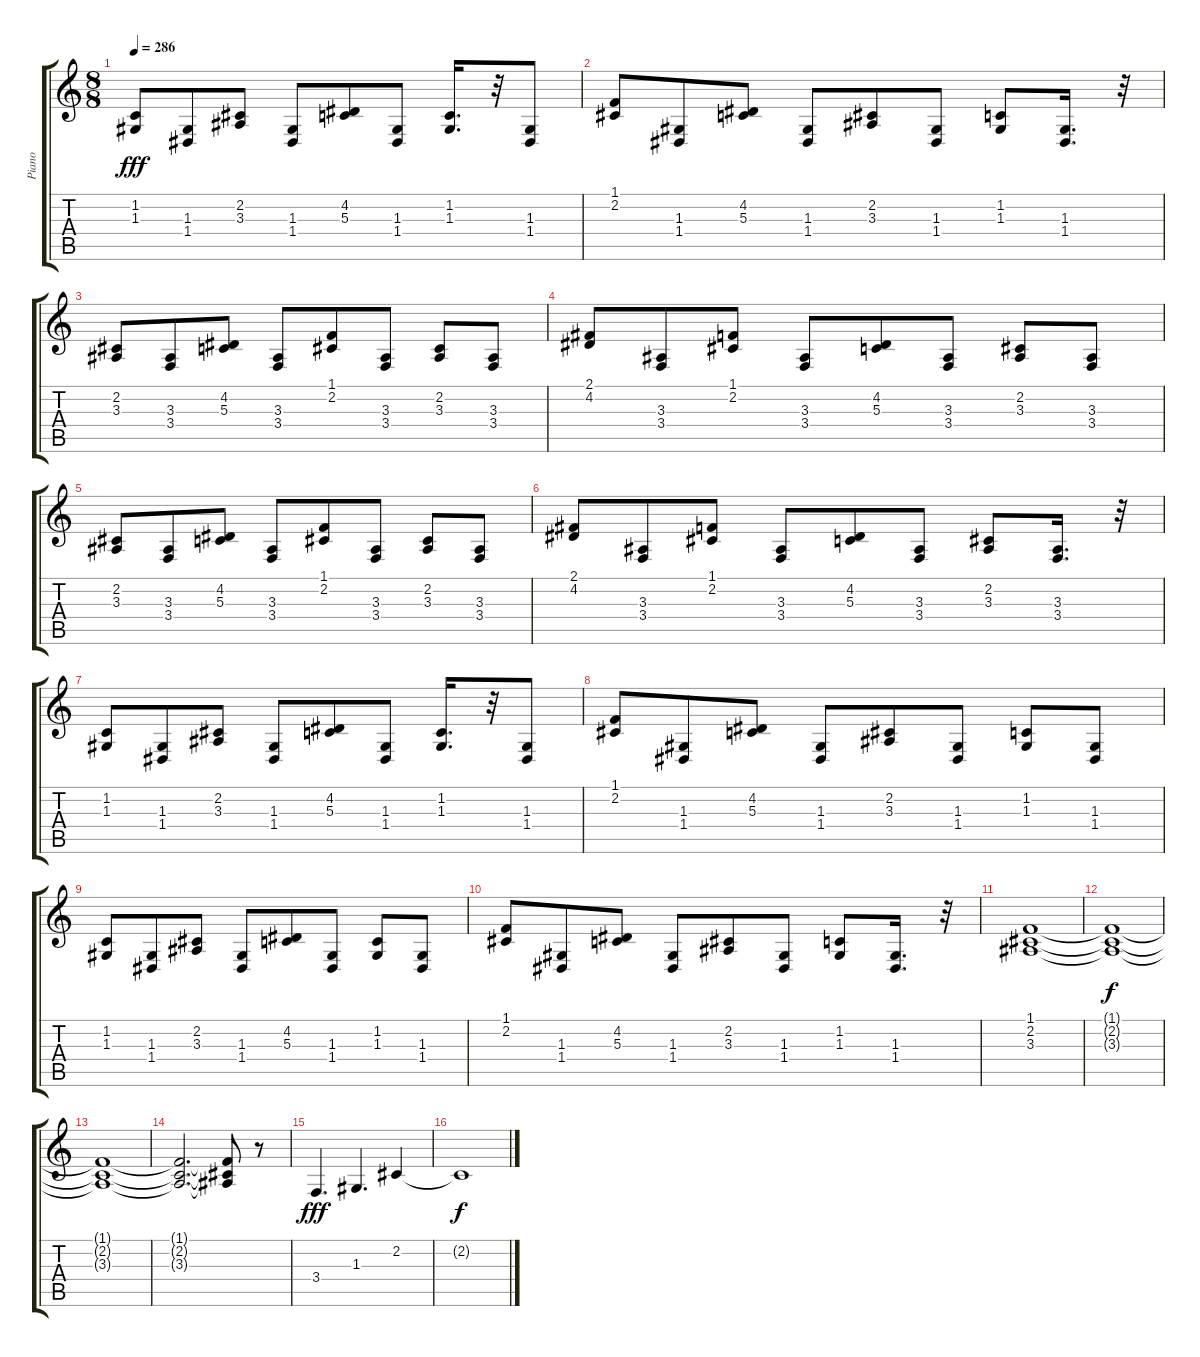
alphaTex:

\track ("Piano" "Piano") {instrument acousticgrandpiano}
\staff {score tabs}
\tuning (E4 B3 G3 D3 A2 E2) {hide}
\ts (8 8)
\tempo 286
\clef g2
\ks c
(1.2 1.3).8{dy fff} (1.3 1.4).8 (2.2 3.3).8 (1.3 1.4).8 (4.2 5.3).8 (1.3 1.4).8 (1.2 1.3).16{d} r.32 (1.3 1.4).8 |
(1.1 2.2).8 (1.3 1.4).8 (4.2 5.3).8 (1.3 1.4).8 (2.2 3.3).8 (1.3 1.4).8 (1.2 1.3).8 (1.3 1.4).16{d} r.32 |
(2.2 3.3).8 (3.3 3.4).8 (4.2 5.3).8 (3.3 3.4).8 (1.1 2.2).8 (3.3 3.4).8 (2.2 3.3).8 (3.3 3.4).8 |
(2.1 4.2).8 (3.3 3.4).8 (1.1 2.2).8 (3.3 3.4).8 (4.2 5.3).8 (3.3 3.4).8 (2.2 3.3).8 (3.3 3.4).8 |
(2.2 3.3).8 (3.3 3.4).8 (4.2 5.3).8 (3.3 3.4).8 (1.1 2.2).8 (3.3 3.4).8 (2.2 3.3).8 (3.3 3.4).8 |
(2.1 4.2).8 (3.3 3.4).8 (1.1 2.2).8 (3.3 3.4).8 (4.2 5.3).8 (3.3 3.4).8 (2.2 3.3).8 (3.3 3.4).16{d} r.32 |
(1.2 1.3).8 (1.3 1.4).8 (2.2 3.3).8 (1.3 1.4).8 (4.2 5.3).8 (1.3 1.4).8 (1.2 1.3).16{d} r.32 (1.3 1.4).8 |
(1.1 2.2).8 (1.3 1.4).8 (4.2 5.3).8 (1.3 1.4).8 (2.2 3.3).8 (1.3 1.4).8 (1.2 1.3).8 (1.3 1.4).8 |
(1.2 1.3).8 (1.3 1.4).8 (2.2 3.3).8 (1.3 1.4).8 (4.2 5.3).8 (1.3 1.4).8 (1.2 1.3).8 (1.3 1.4).8 |
(1.1 2.2).8 (1.3 1.4).8 (4.2 5.3).8 (1.3 1.4).8 (2.2 3.3).8 (1.3 1.4).8 (1.2 1.3).8 (1.3 1.4).16{d} r.32 |
(1.1 2.2 3.3).1 |
(1.1{t} 2.2{t} 3.3{t}).1{dy f} |
(1.1{t} 2.2{t} 3.3{t}).1 |
(1.1{t} 2.2{t} 3.3{t}).2{d} (1.1{t} 2.2{t} 3.3{t}).8 r.8 |
3.4.4{d dy fff} 1.3.4{d} 2.2.4 |
2.2{t}.1{dy f}
